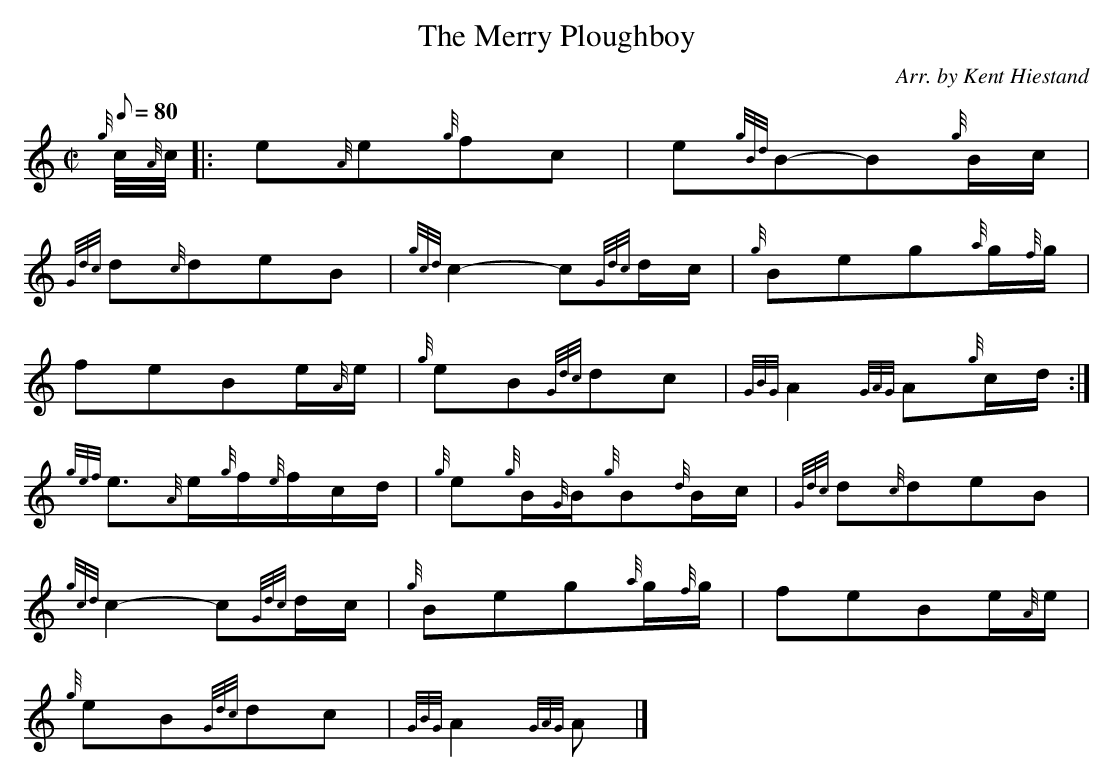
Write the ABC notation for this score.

X:1
T:The Merry Ploughboy
M:C|
L:1/8
Q:80
C:Arr. by Kent Hiestand
K:HP
{g}c/4{A}c/4 |: \
e{A}e{g}fc | \
e{gBd}B-B{g}B/2c/2 |
{Gdc}d{c}deB | \
{gcd}c2-c{Gdc}d/2c/2 | \
{g}Beg{a}g/2{f}g/2 |
feBe/2{A}e/2 | \
{g}eB{Gdc}dc | \
{GBG}A2{GAG}A{g}c/2d/2 :|
{gef}e3/2{A}e/2{g}f/2{e}f/2c/2d/2 | \
{g}e{g}B/2{G}B/2{g}B{d}B/2c/2 | \
{Gdc}d{c}deB |
{gcd}c2-c{Gdc}d/2c/2 | \
{g}Beg{a}g/2{f}g/2 | \
feBe/2{A}e/2 |
{g}eB{Gdc}dc | \
{GBG}A2{GAG}A|]
